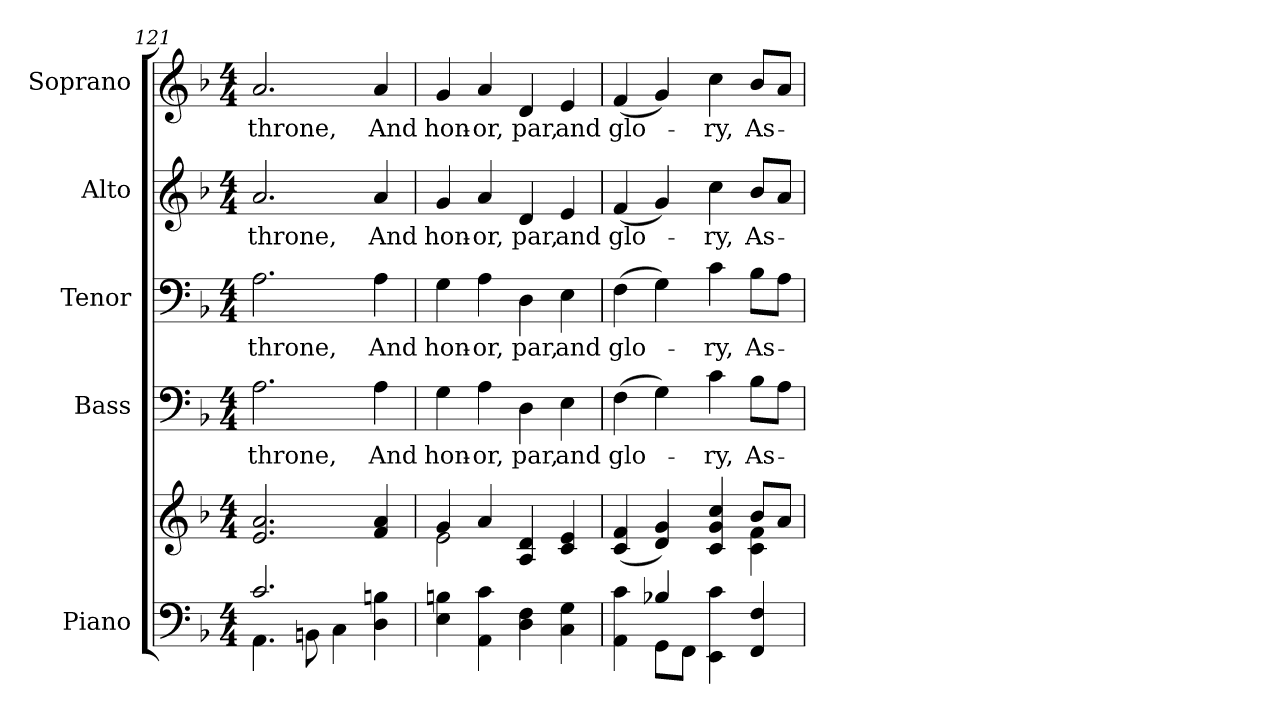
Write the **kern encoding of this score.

**kern	**kern	**kern	**text	**kern	**text	**kern	**text	**kern	**text
*part5	*part5	*part4	*part4	*part3	*part3	*part2	*part2	*part1	*part1
*staff6	*staff5	*staff4	*staff4	*staff3	*staff3	*staff2	*staff2	*staff1	*staff1
*I"Piano	*	*I"Bass	*	*I"Tenor	*	*I"Alto	*	*I"Soprano	*
*I'Pno.	*	*I'B.	*	*I'T.	*	*I'A.	*	*I'S.	*
*clefF4	*clefG2	*clefF4	*	*clefF4	*	*clefG2	*	*clefG2	*
*k[b-]	*k[b-]	*k[b-]	*	*k[b-]	*	*k[b-]	*	*k[b-]	*
*F:	*F:	*F:	*	*F:	*	*F:	*	*F:	*
*M4/4	*M4/4	*M4/4	*	*M4/4	*	*M4/4	*	*M4/4	*
=121	=121	=121	=121	=121	=121	=121	=121	=121	=121
*^	*	*	*	*	*	*	*	*	*
!	!	!	!	!LO:LY:b:color=#000000	!	!	!	!	!	!
!	!	!	!	!	!	!LO:LY:b:color=#000000	!	!	!	!
!	!	!	!	!	!	!	!	!LO:LY:b:color=#000000	!	!
!	!	!	!	!	!	!	!	!	!	!LO:LY:b:color=#000000
2.ci/	4.AAi\	2.ei/ 2.ai	2.Ai\	throne,	2.Ai\	throne,	2.ai/	throne,	2.ai/	throne,
.	8BBni\	.	.	.	.	.	.	.	.	.
.	4Ci\	.	.	.	.	.	.	.	.	.
!	!	!	!	!LO:LY:b:color=#000000	!	!	!	!	!	!
!	!	!	!	!	!	!LO:LY:b:color=#000000	!	!	!	!
!	!	!	!	!	!	!	!	!LO:LY:b:color=#000000	!	!
!	!	!	!	!	!	!	!	!	!	!LO:LY:b:color=#000000
4Di\ 4Bni	4ryy	4fi/ 4ai	4Ai\	And	4Ai\	And	4ai/	And	4ai/	And
*v	*v	*	*	*	*	*	*	*	*	*
!!LO:LB:g=z
=122	=122	=122	=122	=122	=122	=122	=122	=122	=122
*	*^	*	*	*	*	*	*	*	*
*^	*	*	*	*	*	*	*	*	*	*
!	!	!	!	!	!LO:LY:b:color=#000000	!	!	!	!	!	!
*v	*v	*	*	*	*	*	*	*	*	*	*
*^	*	*	*	*	*	*	*	*	*	*
!	!	!	!	!	!	!	!LO:LY:b:color=#000000	!	!	!	!
*v	*v	*	*	*	*	*	*	*	*	*	*
*^	*	*	*	*	*	*	*	*	*	*
!	!	!	!	!	!	!	!	!	!LO:LY:b:color=#000000	!	!
*v	*v	*	*	*	*	*	*	*	*	*	*
*^	*	*	*	*	*	*	*	*	*	*
!	!	!	!	!	!	!	!	!	!	!	!LO:LY:b:color=#000000
*v	*v	*	*	*	*	*	*	*	*	*	*
4Ei\ 4Bni	4gi/	2ei\	4Gi\	hon-	4Gi\	hon-	4gi/	hon-	4gi/	hon-
!	!	!	!	!LO:LY:b:color=#000000	!	!	!	!	!	!
!	!	!	!	!	!	!LO:LY:b:color=#000000	!	!	!	!
!	!	!	!	!	!	!	!	!LO:LY:b:color=#000000	!	!
!	!	!	!	!	!	!	!	!	!	!LO:LY:b:color=#000000
4AAi\ 4ci	4ai/	.	4Ai\	-or,	4Ai\	-or,	4ai/	-or,	4ai/	-or,
!	!	!	!	!LO:LY:b:color=#000000	!	!	!	!	!	!
!	!	!	!	!	!	!LO:LY:b:color=#000000	!	!	!	!
!	!	!	!	!	!	!	!	!LO:LY:b:color=#000000	!	!
!	!	!	!	!	!	!	!	!	!	!LO:LY:b:color=#000000
4Di\ 4Fi	4Ai/ 4di	2ryy	4Di\	par,	4Di\	par,	4di/	par,	4di/	par,
!	!	!	!	!LO:LY:b:color=#000000	!	!	!	!	!	!
!	!	!	!	!	!	!LO:LY:b:color=#000000	!	!	!	!
!	!	!	!	!	!	!	!	!LO:LY:b:color=#000000	!	!
!	!	!	!	!	!	!	!	!	!	!LO:LY:b:color=#000000
4Ci\ 4Gi	4ci/ 4ei	.	4Ei\	and	4Ei\	and	4ei/	and	4ei/	and
=123	=123	=123	=123	=123	=123	=123	=123	=123	=123	=123
*^	*	*	*	*	*	*	*	*	*	*
!	!	!	!	!	!LO:LY:b:color=#000000	!	!	!	!	!	!
!	!	!	!	!	!	!	!LO:LY:b:color=#000000	!	!	!	!
!	!	!	!	!	!	!	!	!	!LO:LY:b:color=#000000	!	!
!	!	!	!	!	!	!	!	!	!	!	!LO:LY:b:color=#000000
4AAi\ 4ci	4ryy	(4ci/ 4fi	2ryy	(4Fi\	glo-	(4Fi\	glo-	(4fi/	glo-	(4fi/	glo-
4B-Xi/	8GGi\L	4di/ 4gi)	.	4Gi\)	.	4Gi\)	.	4gi/)	.	4gi/)	.
.	8FFi\J	.	.	.	.	.	.	.	.	.	.
!	!	!	!	!	!LO:LY:b:color=#000000	!	!	!	!	!	!
!	!	!	!	!	!	!	!LO:LY:b:color=#000000	!	!	!	!
!	!	!	!	!	!	!	!	!	!LO:LY:b:color=#000000	!	!
!	!	!	!	!	!	!	!	!	!	!	!LO:LY:b:color=#000000
4EEi\ 4ci	2ryy	4ci/ 4gi 4cci	4ryy	4ci\	-ry,	4ci\	-ry,	4cci\	-ry,	4cci\	-ry,
!	!	!	!	!	!LO:LY:b:color=#000000	!	!	!	!	!	!
!	!	!	!	!	!	!	!LO:LY:b:color=#000000	!	!	!	!
!	!	!	!	!	!	!	!	!	!LO:LY:b:color=#000000	!	!
!	!	!	!	!	!	!	!	!	!	!	!LO:LY:b:color=#000000
4FFi/ 4Fi	.	8b-i/L	4ci\ 4fi	8B-i\L	As-	8B-i\L	As-	8b-i/L	As-	8b-i/L	As-
.	.	8ai/J	.	8Ai\J	.	8Ai\J	.	8ai/J	.	8ai/J	.
*v	*v	*	*	*	*	*	*	*	*	*	*
*	*v	*v	*	*	*	*	*	*	*	*
=	=	=	=	=	=	=	=	=	=
*-	*-	*-	*-	*-	*-	*-	*-	*-	*-
